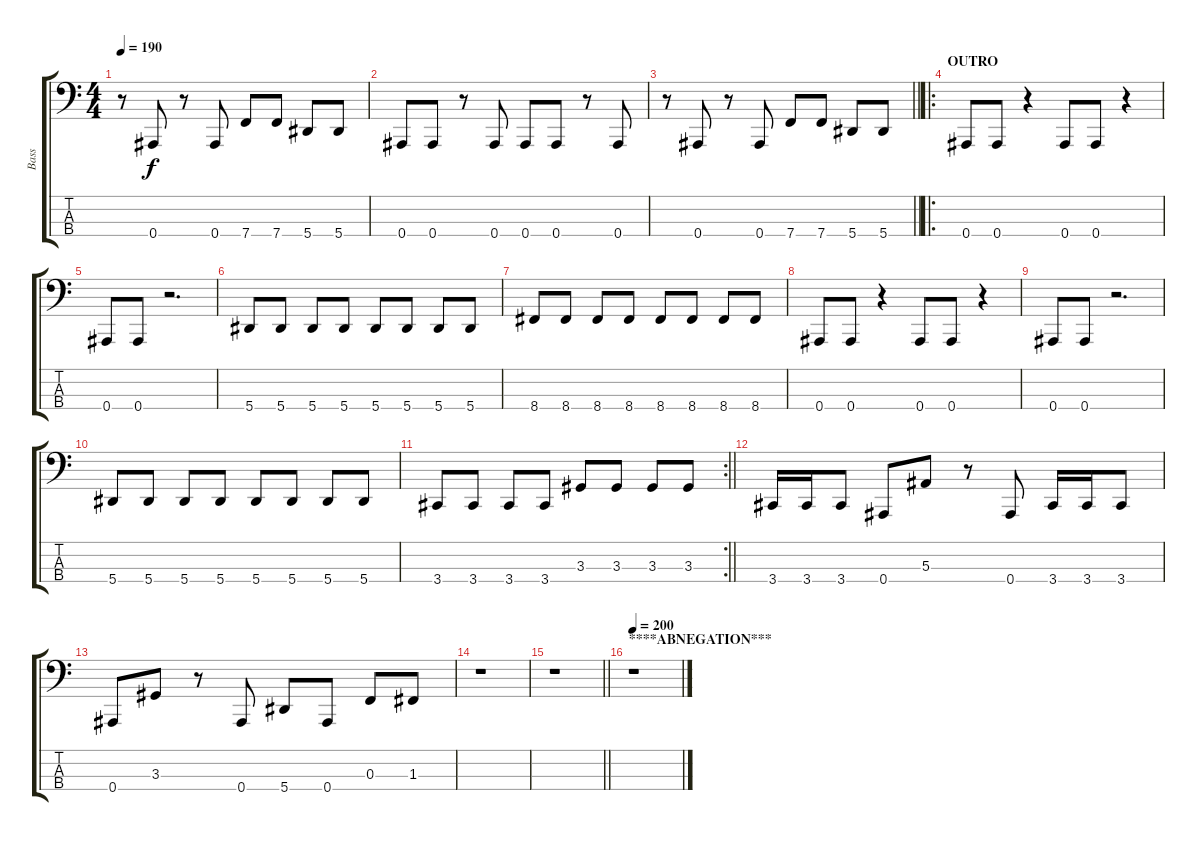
\track ("Bass" "Bass") {instrument electricbassfinger}
\staff {score tabs}
\tuning (Eb2 Bb1 F1 Bb0) {hide}
\ts (4 4)
\tempo 190
\clef f4
\ks c
r.8{dy f} 0.4.8 r.8 0.4.8 7.4.8 7.4.8 5.4.8 5.4.8 |
0.4.8 0.4.8 r.8 0.4.8 0.4.8 0.4.8 r.8 0.4.8 |
\barLineRight lightlight
r.8 0.4.8 r.8 0.4.8 7.4.8 7.4.8 5.4.8 5.4.8 |
\ro
\section ("" "OUTRO ")
0.4.8 0.4.8 r.4 0.4.8 0.4.8 r.4 |
0.4.8 0.4.8 r.2{d} |
5.4.8 5.4.8 5.4.8 5.4.8 5.4.8 5.4.8 5.4.8 5.4.8 |
8.4.8 8.4.8 8.4.8 8.4.8 8.4.8 8.4.8 8.4.8 8.4.8 |
0.4.8 0.4.8 r.4 0.4.8 0.4.8 r.4 |
0.4.8 0.4.8 r.2{d} |
5.4.8 5.4.8 5.4.8 5.4.8 5.4.8 5.4.8 5.4.8 5.4.8 |
\rc 2
\barLineRight lightlight
3.4.8 3.4.8 3.4.8 3.4.8 3.3.8 3.3.8 3.3.8 3.3.8 |
3.4.16 3.4.16 3.4.8 0.4.8 5.3.8 r.8 0.4.8 3.4.16 3.4.16 3.4.8 |
0.4.8 3.3.8 r.8 0.4.8 5.4.8 0.4.8 0.3.8 1.3.8 |
r.1 |
\barLineRight lightlight
r.1 |
\section ("" "****ABNEGATION***")
\tempo 200
r.1
